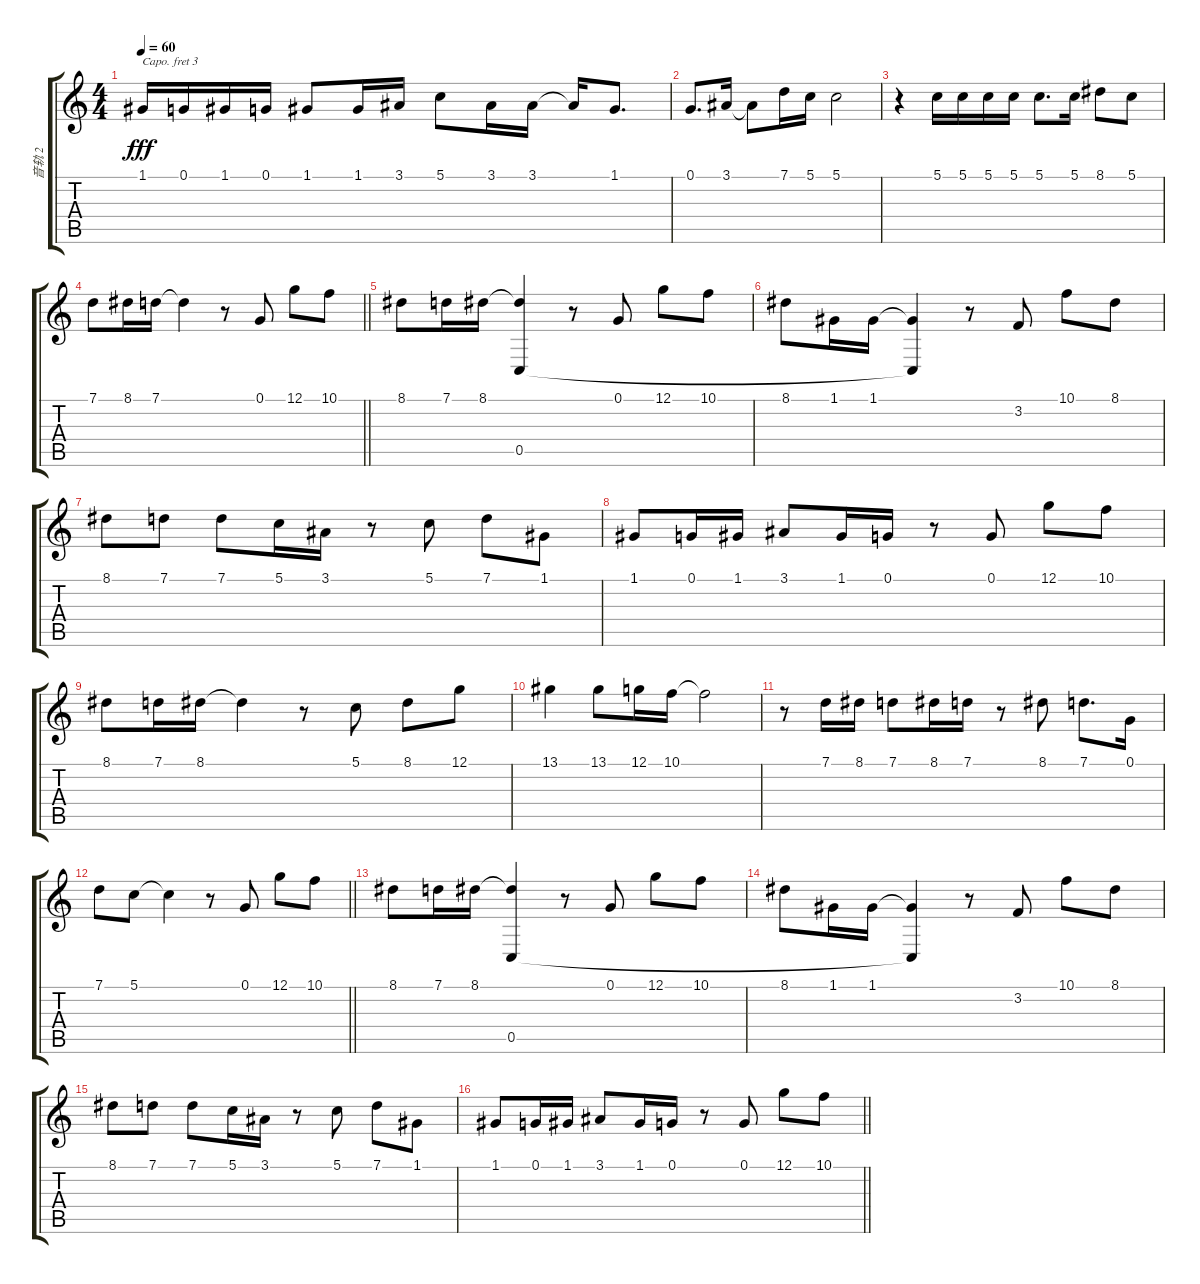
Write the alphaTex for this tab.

\track ("音轨 2" "音轨 2") {instrument choiraahs}
\staff {score tabs}
\capo 3
\tuning (E4 B3 G3 D3 A2 E2) {hide}
\ts (4 4)
\tempo 60
\clef g2
\ks c
1.1.16{dy fff} 0.1.16 1.1.16 0.1.16 1.1.8 1.1.16 3.1.16 5.1.8 3.1.16 3.1.16 3.1{t}.16 1.1.8{d} |
0.1.8{d} 3.1.16 3.1{t}.8 7.1.16 5.1.16 5.1.2 |
r.4 5.1.16 5.1.16 5.1.16 5.1.16 5.1.8{d} 5.1.16 8.1.8 5.1.8 |
\barLineRight lightlight
7.1.8 8.1.16 7.1.16 7.1{t}.4 r.8 0.1.8 12.1.8 10.1.8 |
8.1.8 7.1.16 8.1.16 (8.1{t} 0.5).4 r.8 0.1.8 12.1.8 10.1.8 |
8.1.8 1.1.16 1.1.16 (1.1{t} 0.5{t}).4 r.8 3.2.8 10.1.8 8.1.8 |
8.1.8 7.1.8 7.1.8 5.1.16 3.1.16 r.8 5.1.8 7.1.8 1.1.8 |
1.1.8 0.1.16 1.1.16 3.1.8 1.1.16 0.1.16 r.8 0.1.8 12.1.8 10.1.8 |
8.1.8 7.1.16 8.1.16 8.1{t}.4 r.8 5.1.8 8.1.8 12.1.8 |
13.1.4 13.1.8 12.1.16 10.1.16 10.1{t}.2 |
r.8 7.1.16 8.1.16 7.1.8 8.1.16 7.1.16 r.8 8.1.8 7.1.8{d} 0.1.16 |
\barLineRight lightlight
7.1.8 5.1.8 5.1{t}.4 r.8 0.1.8 12.1.8 10.1.8 |
8.1.8 7.1.16 8.1.16 (8.1{t} 0.5).4 r.8 0.1.8 12.1.8 10.1.8 |
8.1.8 1.1.16 1.1.16 (1.1{t} 0.5{t}).4 r.8 3.2.8 10.1.8 8.1.8 |
8.1.8 7.1.8 7.1.8 5.1.16 3.1.16 r.8 5.1.8 7.1.8 1.1.8 |
\barLineRight lightlight
1.1.8 0.1.16 1.1.16 3.1.8 1.1.16 0.1.16 r.8 0.1.8 12.1.8 10.1.8
